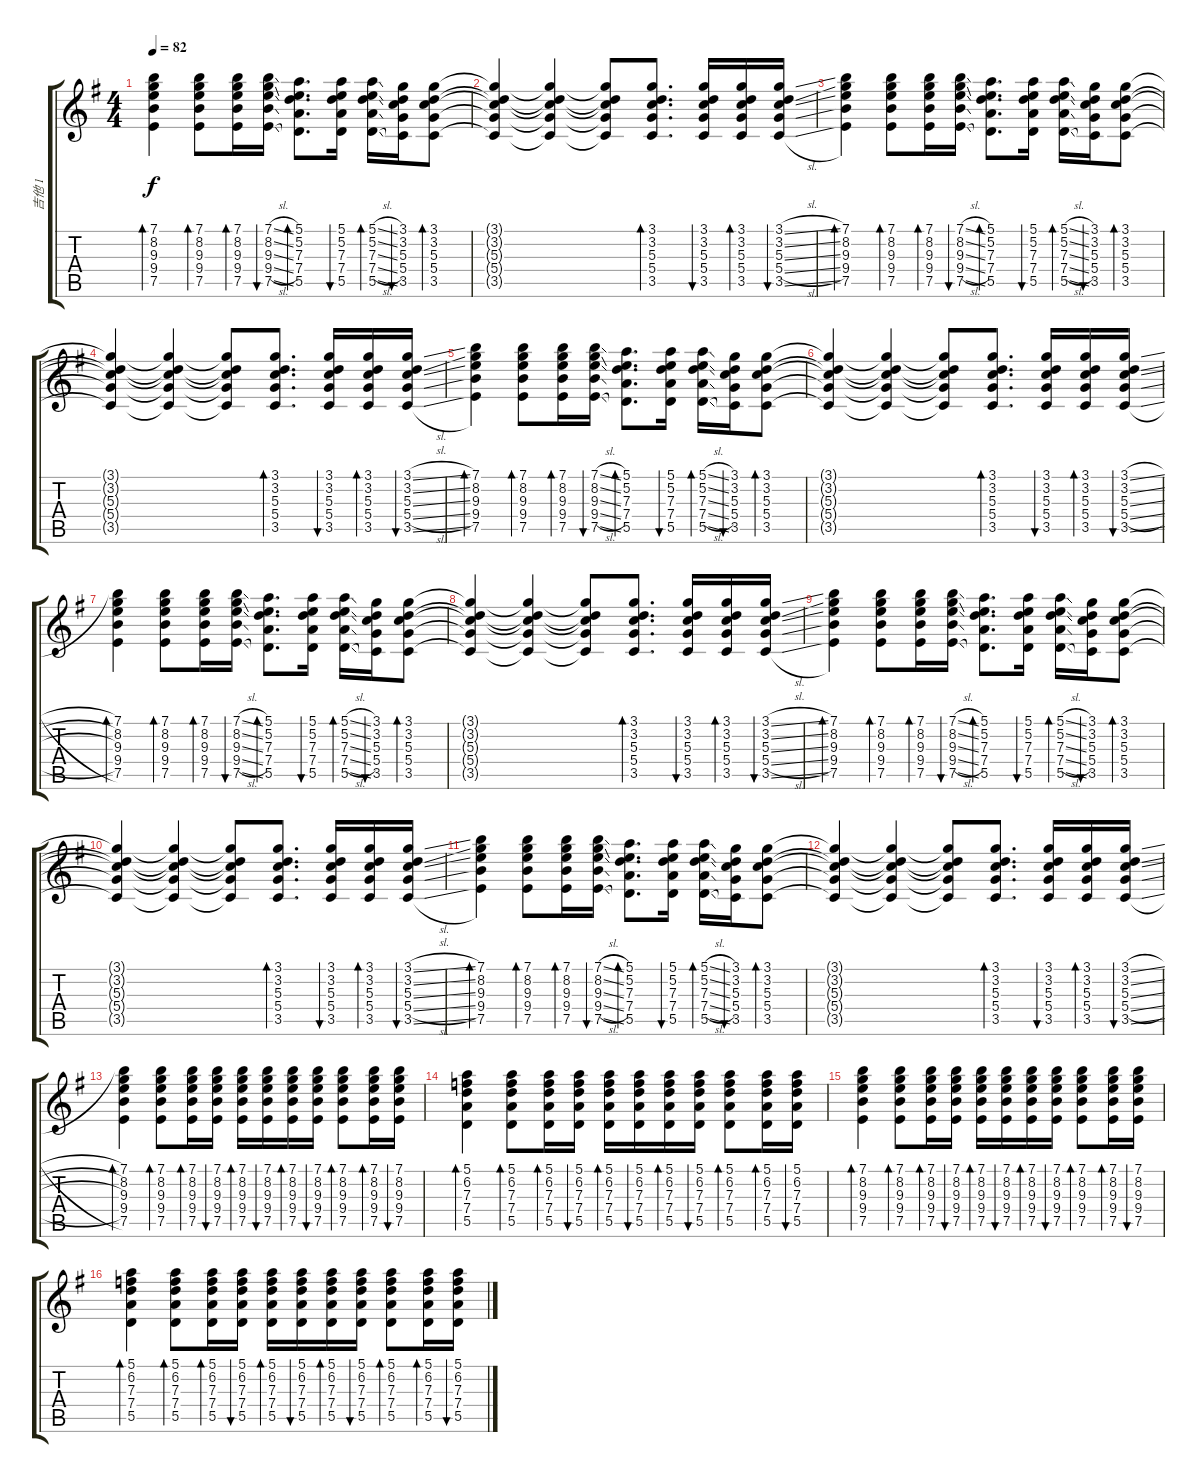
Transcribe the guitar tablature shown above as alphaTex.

\track ("吉他 1" "吉他 1") {instrument acousticguitarsteel}
\staff {score tabs}
\tuning (E4 B3 G3 D3 A2 E2) {hide}
\ts (4 4)
\tempo 82
\clef g2
\ks g
(7.1 8.2 9.3 9.4 7.5).4{bd 30 dy f} (7.1 8.2 9.3 9.4 7.5).8{bd 30} (7.1 8.2 9.3 9.4 7.5).16{bd 30} (7.1{sl} 8.2{sl} 9.3{sl} 9.4{sl} 7.5{sl}).16{bu 30} (5.1 5.2 7.3 7.4 5.5).8{d bd 30} (5.1 5.2 7.3 7.4 5.5).16{bu 30} (5.1{sl} 5.2{sl} 7.3{sl} 7.4{sl} 5.5{sl}).16{bd 30} (3.1 3.2 5.3 5.4 3.5).16{bu 30} (3.1 3.2 5.3 5.4 3.5).8{bd 30} |
(3.1{t} 3.2{t} 5.3{t} 5.4{t} 3.5{t}).4 (3.1{t} 3.2{t} 5.3{t} 5.4{t} 3.5{t}).4 (3.1{t} 3.2{t} 5.3{t} 5.4{t} 3.5{t}).8 (3.1 3.2 5.3 5.4 3.5).8{d bd 30} (3.1 3.2 5.3 5.4 3.5).16{bu 30} (3.1 3.2 5.3 5.4 3.5).16{bd 30} (3.1{sl} 3.2{sl} 5.3{sl} 5.4{sl} 3.5{sl}).16{bu 30} |
(7.1 8.2 9.3 9.4 7.5).4{bd 30} (7.1 8.2 9.3 9.4 7.5).8{bd 30} (7.1 8.2 9.3 9.4 7.5).16{bd 30} (7.1{sl} 8.2{sl} 9.3{sl} 9.4{sl} 7.5{sl}).16{bu 30} (5.1 5.2 7.3 7.4 5.5).8{d bd 30} (5.1 5.2 7.3 7.4 5.5).16{bu 30} (5.1{sl} 5.2{sl} 7.3{sl} 7.4{sl} 5.5{sl}).16{bd 30} (3.1 3.2 5.3 5.4 3.5).16{bu 30} (3.1 3.2 5.3 5.4 3.5).8{bd 30} |
(3.1{t} 3.2{t} 5.3{t} 5.4{t} 3.5{t}).4 (3.1{t} 3.2{t} 5.3{t} 5.4{t} 3.5{t}).4 (3.1{t} 3.2{t} 5.3{t} 5.4{t} 3.5{t}).8 (3.1 3.2 5.3 5.4 3.5).8{d bd 30} (3.1 3.2 5.3 5.4 3.5).16{bu 30} (3.1 3.2 5.3 5.4 3.5).16{bd 30} (3.1{sl} 3.2{sl} 5.3{sl} 5.4{sl} 3.5{sl}).16{bu 30} |
(7.1 8.2 9.3 9.4 7.5).4{bd 30} (7.1 8.2 9.3 9.4 7.5).8{bd 30} (7.1 8.2 9.3 9.4 7.5).16{bd 30} (7.1{sl} 8.2{sl} 9.3{sl} 9.4{sl} 7.5{sl}).16{bu 30} (5.1 5.2 7.3 7.4 5.5).8{d bd 30} (5.1 5.2 7.3 7.4 5.5).16{bu 30} (5.1{sl} 5.2{sl} 7.3{sl} 7.4{sl} 5.5{sl}).16{bd 30} (3.1 3.2 5.3 5.4 3.5).16{bu 30} (3.1 3.2 5.3 5.4 3.5).8{bd 30} |
(3.1{t} 3.2{t} 5.3{t} 5.4{t} 3.5{t}).4 (3.1{t} 3.2{t} 5.3{t} 5.4{t} 3.5{t}).4 (3.1{t} 3.2{t} 5.3{t} 5.4{t} 3.5{t}).8 (3.1 3.2 5.3 5.4 3.5).8{d bd 30} (3.1 3.2 5.3 5.4 3.5).16{bu 30} (3.1 3.2 5.3 5.4 3.5).16{bd 30} (3.1{sl} 3.2{sl} 5.3{sl} 5.4{sl} 3.5{sl}).16{bu 30} |
(7.1 8.2 9.3 9.4 7.5).4{bd 30} (7.1 8.2 9.3 9.4 7.5).8{bd 30} (7.1 8.2 9.3 9.4 7.5).16{bd 30} (7.1{sl} 8.2{sl} 9.3{sl} 9.4{sl} 7.5{sl}).16{bu 30} (5.1 5.2 7.3 7.4 5.5).8{d bd 30} (5.1 5.2 7.3 7.4 5.5).16{bu 30} (5.1{sl} 5.2{sl} 7.3{sl} 7.4{sl} 5.5{sl}).16{bd 30} (3.1 3.2 5.3 5.4 3.5).16{bu 30} (3.1 3.2 5.3 5.4 3.5).8{bd 30} |
(3.1{t} 3.2{t} 5.3{t} 5.4{t} 3.5{t}).4 (3.1{t} 3.2{t} 5.3{t} 5.4{t} 3.5{t}).4 (3.1{t} 3.2{t} 5.3{t} 5.4{t} 3.5{t}).8 (3.1 3.2 5.3 5.4 3.5).8{d bd 30} (3.1 3.2 5.3 5.4 3.5).16{bu 30} (3.1 3.2 5.3 5.4 3.5).16{bd 30} (3.1{sl} 3.2{sl} 5.3{sl} 5.4{sl} 3.5{sl}).16{bu 30} |
(7.1 8.2 9.3 9.4 7.5).4{bd 30} (7.1 8.2 9.3 9.4 7.5).8{bd 30} (7.1 8.2 9.3 9.4 7.5).16{bd 30} (7.1{sl} 8.2{sl} 9.3{sl} 9.4{sl} 7.5{sl}).16{bu 30} (5.1 5.2 7.3 7.4 5.5).8{d bd 30} (5.1 5.2 7.3 7.4 5.5).16{bu 30} (5.1{sl} 5.2{sl} 7.3{sl} 7.4{sl} 5.5{sl}).16{bd 30} (3.1 3.2 5.3 5.4 3.5).16{bu 30} (3.1 3.2 5.3 5.4 3.5).8{bd 30} |
(3.1{t} 3.2{t} 5.3{t} 5.4{t} 3.5{t}).4 (3.1{t} 3.2{t} 5.3{t} 5.4{t} 3.5{t}).4 (3.1{t} 3.2{t} 5.3{t} 5.4{t} 3.5{t}).8 (3.1 3.2 5.3 5.4 3.5).8{d bd 30} (3.1 3.2 5.3 5.4 3.5).16{bu 30} (3.1 3.2 5.3 5.4 3.5).16{bd 30} (3.1{sl} 3.2{sl} 5.3{sl} 5.4{sl} 3.5{sl}).16{bu 30} |
(7.1 8.2 9.3 9.4 7.5).4{bd 30} (7.1 8.2 9.3 9.4 7.5).8{bd 30} (7.1 8.2 9.3 9.4 7.5).16{bd 30} (7.1{sl} 8.2{sl} 9.3{sl} 9.4{sl} 7.5{sl}).16{bu 30} (5.1 5.2 7.3 7.4 5.5).8{d bd 30} (5.1 5.2 7.3 7.4 5.5).16{bu 30} (5.1{sl} 5.2{sl} 7.3{sl} 7.4{sl} 5.5{sl}).16{bd 30} (3.1 3.2 5.3 5.4 3.5).16{bu 30} (3.1 3.2 5.3 5.4 3.5).8{bd 30} |
(3.1{t} 3.2{t} 5.3{t} 5.4{t} 3.5{t}).4 (3.1{t} 3.2{t} 5.3{t} 5.4{t} 3.5{t}).4 (3.1{t} 3.2{t} 5.3{t} 5.4{t} 3.5{t}).8 (3.1 3.2 5.3 5.4 3.5).8{d bd 30} (3.1 3.2 5.3 5.4 3.5).16{bu 30} (3.1 3.2 5.3 5.4 3.5).16{bd 30} (3.1{sl} 3.2{sl} 5.3{sl} 5.4{sl} 3.5{sl}).16{bu 30} |
(7.1 8.2 9.3 9.4 7.5).4{bd 60} (7.1 8.2 9.3 9.4 7.5).8{bd 60} (7.1 8.2 9.3 9.4 7.5).16{bd 60} (7.1 8.2 9.3 9.4 7.5).16{bu 60} (7.1 8.2 9.3 9.4 7.5).16{bd 60} (7.1 8.2 9.3 9.4 7.5).16{bu 60} (7.1 8.2 9.3 9.4 7.5).16{bd 60} (7.1 8.2 9.3 9.4 7.5).16{bu 60} (7.1 8.2 9.3 9.4 7.5).8{bd 60} (7.1 8.2 9.3 9.4 7.5).16{bd 60} (7.1 8.2 9.3 9.4 7.5).16{bu 60} |
(5.1 6.2 7.3 7.4 5.5).4{bd 60} (5.1 6.2 7.3 7.4 5.5).8{bd 60} (5.1 6.2 7.3 7.4 5.5).16{bd 60} (5.1 6.2 7.3 7.4 5.5).16{bu 60} (5.1 6.2 7.3 7.4 5.5).16{bd 60} (5.1 6.2 7.3 7.4 5.5).16{bu 60} (5.1 6.2 7.3 7.4 5.5).16{bd 60} (5.1 6.2 7.3 7.4 5.5).16{bu 60} (5.1 6.2 7.3 7.4 5.5).8{bd 60} (5.1 6.2 7.3 7.4 5.5).16{bd 60} (5.1 6.2 7.3 7.4 5.5).16{bu 60} |
(7.1 8.2 9.3 9.4 7.5).4{bd 60} (7.1 8.2 9.3 9.4 7.5).8{bd 60} (7.1 8.2 9.3 9.4 7.5).16{bd 60} (7.1 8.2 9.3 9.4 7.5).16{bu 60} (7.1 8.2 9.3 9.4 7.5).16{bd 60} (7.1 8.2 9.3 9.4 7.5).16{bu 60} (7.1 8.2 9.3 9.4 7.5).16{bd 60} (7.1 8.2 9.3 9.4 7.5).16{bu 60} (7.1 8.2 9.3 9.4 7.5).8{bd 60} (7.1 8.2 9.3 9.4 7.5).16{bd 60} (7.1 8.2 9.3 9.4 7.5).16{bu 60} |
(5.1 6.2 7.3 7.4 5.5).4{bd 60} (5.1 6.2 7.3 7.4 5.5).8{bd 60} (5.1 6.2 7.3 7.4 5.5).16{bd 60} (5.1 6.2 7.3 7.4 5.5).16{bu 60} (5.1 6.2 7.3 7.4 5.5).16{bd 60} (5.1 6.2 7.3 7.4 5.5).16{bu 60} (5.1 6.2 7.3 7.4 5.5).16{bd 60} (5.1 6.2 7.3 7.4 5.5).16{bu 60} (5.1 6.2 7.3 7.4 5.5).8{bd 60} (5.1 6.2 7.3 7.4 5.5).16{bd 60} (5.1 6.2 7.3 7.4 5.5).16{bu 60}
